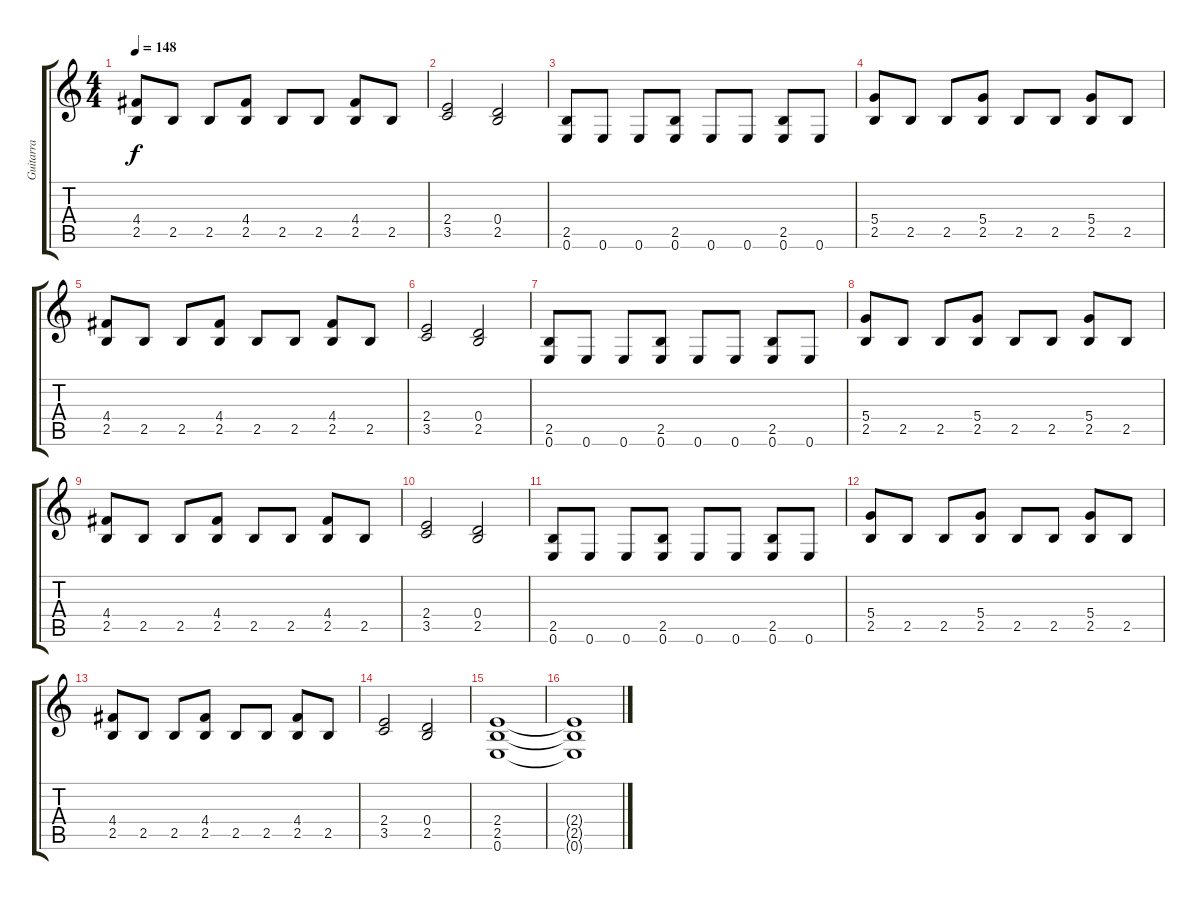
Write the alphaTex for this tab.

\track ("Guitarra" "Guitarra") {instrument distortionguitar}
\staff {score tabs}
\tuning (E4 B3 G3 D3 A2 E2) {hide}
\ts (4 4)
\tempo 148
\clef g2
\ks c
(4.4 2.5).8{dy f} 2.5.8 2.5.8 (4.4 2.5).8 2.5.8 2.5.8 (4.4 2.5).8 2.5.8 |
(2.4 3.5).2 (0.4 2.5).2 |
(2.5 0.6).8 0.6.8 0.6.8 (2.5 0.6).8 0.6.8 0.6.8 (2.5 0.6).8 0.6.8 |
(5.4 2.5).8 2.5.8 2.5.8 (5.4 2.5).8 2.5.8 2.5.8 (5.4 2.5).8 2.5.8 |
(4.4 2.5).8 2.5.8 2.5.8 (4.4 2.5).8 2.5.8 2.5.8 (4.4 2.5).8 2.5.8 |
(2.4 3.5).2 (0.4 2.5).2 |
(2.5 0.6).8 0.6.8 0.6.8 (2.5 0.6).8 0.6.8 0.6.8 (2.5 0.6).8 0.6.8 |
(5.4 2.5).8 2.5.8 2.5.8 (5.4 2.5).8 2.5.8 2.5.8 (5.4 2.5).8 2.5.8 |
(4.4 2.5).8 2.5.8 2.5.8 (4.4 2.5).8 2.5.8 2.5.8 (4.4 2.5).8 2.5.8 |
(2.4 3.5).2 (0.4 2.5).2 |
(2.5 0.6).8 0.6.8 0.6.8 (2.5 0.6).8 0.6.8 0.6.8 (2.5 0.6).8 0.6.8 |
(5.4 2.5).8 2.5.8 2.5.8 (5.4 2.5).8 2.5.8 2.5.8 (5.4 2.5).8 2.5.8 |
(4.4 2.5).8 2.5.8 2.5.8 (4.4 2.5).8 2.5.8 2.5.8 (4.4 2.5).8 2.5.8 |
(2.4 3.5).2 (0.4 2.5).2 |
(2.4 2.5 0.6).1{volume 0} |
(2.4{t} 2.5{t} 0.6{t}).1
